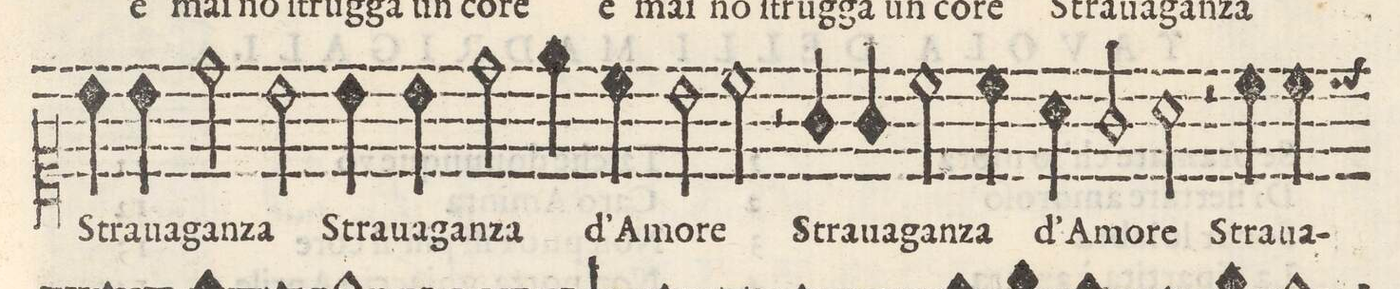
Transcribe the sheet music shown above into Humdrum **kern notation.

**kern	**text
*I"CANTO	*
*clefC1	*
*k[]	*
*met(C)	*
*M2/1	*
4b\	Stra-
4b\	-ua-
=43-	=43-
2dd\	-gan-
2b\	-za
4b\	Stra-
4b\	-ua-
2dd\	-gan-
=44-	=44-
4ee\	-za
4cc\	d`A-
2b\	-mo-
2cc\	-re
2r	.
=45-	=45-
4g/	Stra-
4g/	-ua-
2cc\	-gan-
4cc\	-za
4a\	d`A-
2g/	-mo-
=46-	=46-
2a\	-re
2r	.
4cc\	Stra-
4cc\	-ua-
*custos:cc	*
*-	*-
